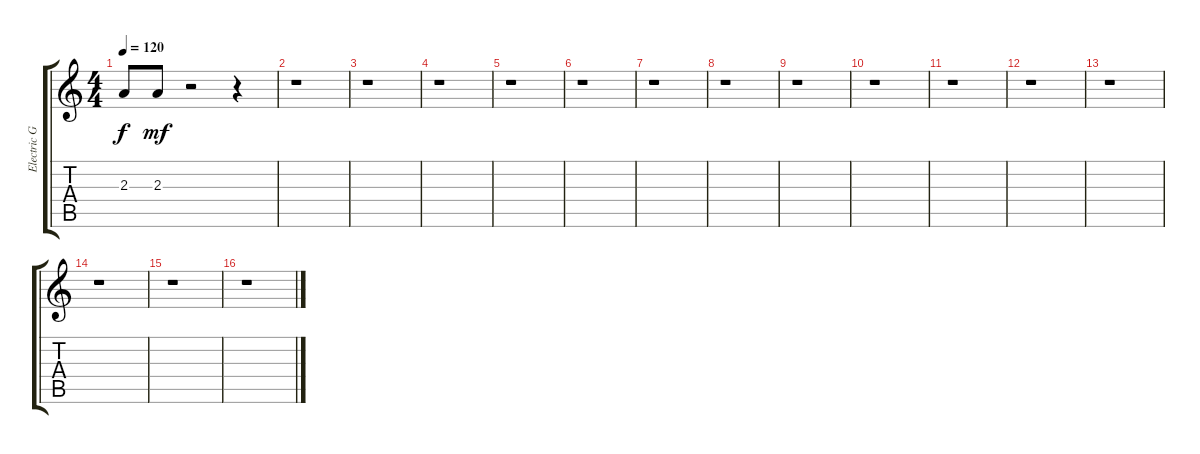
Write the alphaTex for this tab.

\track ("Electric Guitar 4" "Electric G") {instrument electricguitarclean}
\staff {score tabs}
\tuning (E4 B3 G3 D3 A2 E2) {hide}
\ts (4 4)
\tempo 120
\clef g2
\ks c
2.3{t}.8{dy f} 2.3.8{dy mf} r.2 r.4 |
r.1 |
r.1 |
r.1 |
r.1 |
r.1 |
r.1 |
r.1 |
r.1 |
r.1 |
r.1 |
r.1 |
r.1 |
r.1 |
r.1 |
r.1
